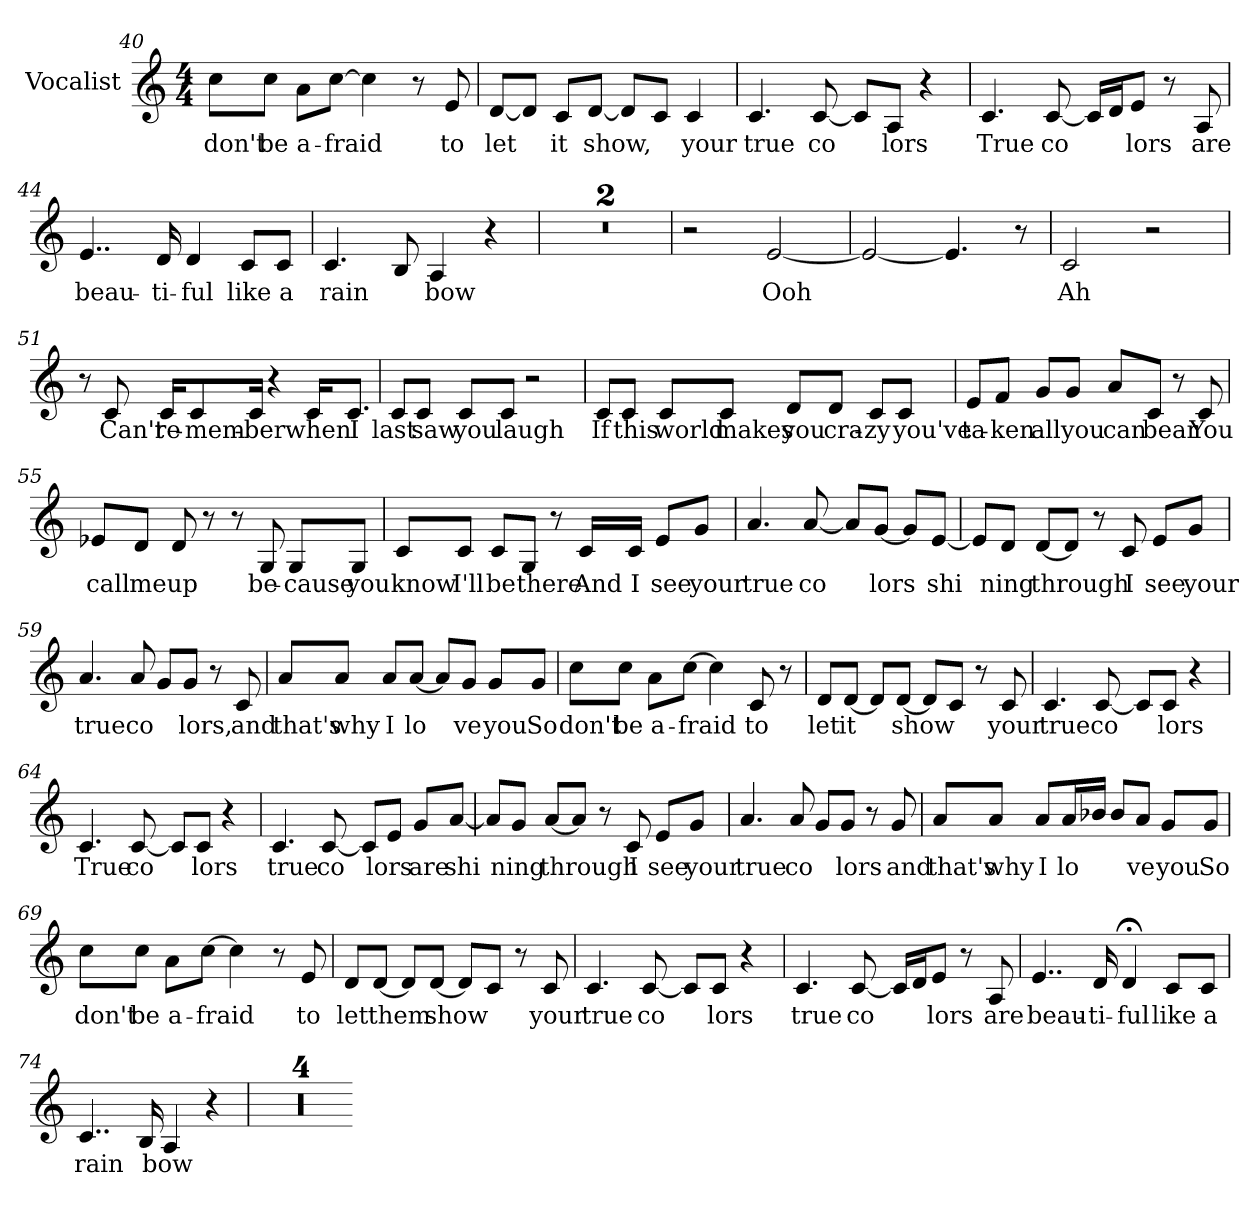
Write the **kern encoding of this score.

**kern	**text
*part1	*part1
*staff1	*staff1
*I"Vocalist	*
*clefG2	*
*M4/4	*
=40	=40
8cc\L	don't
8cc\J	be
8a\L	a-
[8cc\J	-fraid
4cc]	_
8r	.
8e	to
=41	=41
[8d/L	let
8d/J]	_
8c/L	it
[8d/J	show,
8d/L]	_
8c/J	_
4c	your
=42	=42
4.c	true
[8c	co-
8c/L]	_
8A/J	-lors
4r	.
=43	=43
4.c	True
[8c	co-
16c/LL]	_
16d/J	_
8e/J	-lors
8r	.
8A	are
=44	=44
4..e	beau-
16d	-ti-
4d	-ful
8c/L	like
8c/J	a
=45	=45
4.c	rain-
8B	_
4A	-bow
4r	.
=46	=46
1r	.
=47	=47
1r	.
=48	=48
2r	.
[2e	Ooh
=49	=49
2e_	_
4.e]	_
8r	.
=50	=50
2c	Ah
2r	.
=51	=51
8r	.
8c	Can't
16c/KL	re-
8c/	-mem-
16c/Jk	-ber
4r	.
16c/KL	when
8.c/J	I
=52	=52
8c/L	last
8c/J	saw
8c/L	you
8c/J	laugh
2r	.
=53	=53
8c/L	If
8c/J	this
8c/L	world
8c/J	makes
8d/L	you
8d/J	cra-
8c/L	-zy
8c/J	you've
=54	=54
8e/L	ta-
8f/J	-ken
8g/L	all
8g/J	you
8a/L	can
8c/J	bear
8r	.
8c	You
=55	=55
8e-X/L	call
8d/J	me
8d	up
8r	.
8r	.
8G	be-
8G/L	-cause
8G/J	you
=56	=56
8c/L	know
8c/J	I'll
8c/L	be
8G/J	there
8r	.
16c/LL	And
16c/JJ	I
8e/L	see
8g/J	your
=57	=57
4.a	true
[8a	co-
8a/L]	_
[8g/J	-lors
8g/L]	_
[8e/J	shi-
=58	=58
8e/L]	_
8d/J	-ning
[8d/L	through
8d/J]	_
8r	.
8c	I
8e/L	see
8g/J	your
=59	=59
4.a	true
8a	co-
8g/L	_
8g/J	-lors,
8r	.
8c	and
=60	=60
8a/L	that's
8a/J	why
8a/L	I
[8a/J	lo-
8a/L]	_
8g/J	-ve
8g/L	you
8g/J	So
=61	=61
8cc\L	don't
8cc\J	be
8a\L	a-
[8cc\J	-fraid
4cc]	_
8c	to
8r	.
=62	=62
8d/L	let
[8d/J	it
8d/L]	_
[8d/J	show
8d/L]	_
8c/J	_
8r	.
8c	your
=63	=63
4.c	true
[8c	co-
8c/L]	_
8c/J	-lors
4r	.
=64	=64
4.c	True
[8c	co-
8c/L]	_
8c/J	-lors
4r	.
=65	=65
4.c	true
[8c	co-
8c/L]	_
8e/J	-lors
8g/L	are
[8a/J	shi-
=66	=66
8a/L]	_
8g/J	-ning
[8a/L	through
8a/J]	_
8r	.
8c	I
8e/L	see
8g/J	your
=67	=67
4.a	true
8a	co-
8g/L	_
8g/J	-lors
8r	.
8g	and
=68	=68
8a/L	that's
8a/J	why
8a/L	I
16a/L	lo-
16b-X/JJ	_
8b-/L	_
8a/J	ve
8g/L	you
8g/J	So
=69	=69
8cc\L	don't
8cc\J	be
8a\L	a-
[8cc\J	-fraid
4cc]	_
8r	.
8e	to
=70	=70
8d/L	let
[8d/J	them
8d/L]	_
[8d/J	show
8d/L]	_
8c/J	_
8r	.
8c	your
=71	=71
4.c	true
[8c	co-
8c/L]	_
8c/J	-lors
4r	.
=72	=72
4.c	true
[8c	co-
16c/LL]	_
16d/J	_
8e/J	-lors
8r	.
8A	are
=73	=73
4..e	beau-
16d	-ti-
4d;<	-ful
8c/L	like
8c/J	a
=74	=74
4..c	rain-
16B	_
4A	-bow
4r	.
=75	=75
1r	.
=76	=76
1r	.
=77	=77
1r	.
=78	=78
1r	.
=-	=-
*-	*-
